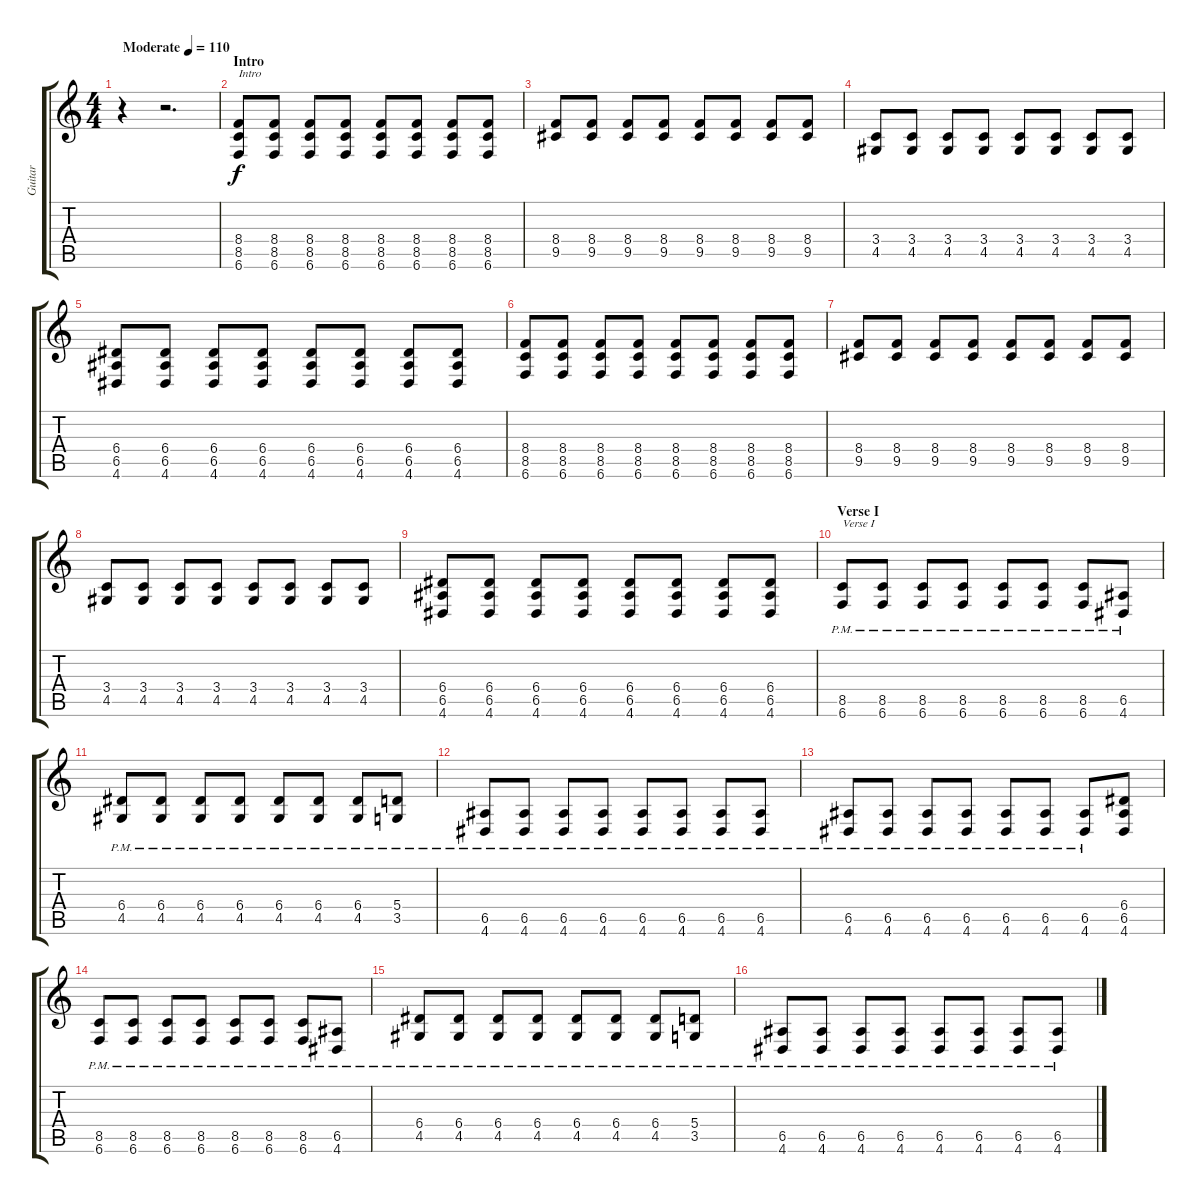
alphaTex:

\track ("Guitar" "Guitar") {instrument distortionguitar}
\staff {score tabs}
\tuning (B3 Gb3 D3 A2 E2 B1) {hide}
\ts (4 4)
\tempo (110 "Moderate")
\clef g2
\ks c
r.4{dy f instrument distortionguitar} r.2{d} |
\section ("" "Intro")
(8.4 8.5 6.6).8{txt "Intro"} (8.4 8.5 6.6).8 (8.4 8.5 6.6).8 (8.4 8.5 6.6).8 (8.4 8.5 6.6).8 (8.4 8.5 6.6).8 (8.4 8.5 6.6).8 (8.4 8.5 6.6).8 |
(8.4 9.5).8 (8.4 9.5).8 (8.4 9.5).8 (8.4 9.5).8 (8.4 9.5).8 (8.4 9.5).8 (8.4 9.5).8 (8.4 9.5).8 |
(3.4 4.5).8 (3.4 4.5).8 (3.4 4.5).8 (3.4 4.5).8 (3.4 4.5).8 (3.4 4.5).8 (3.4 4.5).8 (3.4 4.5).8 |
(6.4 6.5 4.6).8 (6.4 6.5 4.6).8 (6.4 6.5 4.6).8 (6.4 6.5 4.6).8 (6.4 6.5 4.6).8 (6.4 6.5 4.6).8 (6.4 6.5 4.6).8 (6.4 6.5 4.6).8 |
(8.4 8.5 6.6).8 (8.4 8.5 6.6).8 (8.4 8.5 6.6).8 (8.4 8.5 6.6).8 (8.4 8.5 6.6).8 (8.4 8.5 6.6).8 (8.4 8.5 6.6).8 (8.4 8.5 6.6).8 |
(8.4 9.5).8 (8.4 9.5).8 (8.4 9.5).8 (8.4 9.5).8 (8.4 9.5).8 (8.4 9.5).8 (8.4 9.5).8 (8.4 9.5).8 |
(3.4 4.5).8 (3.4 4.5).8 (3.4 4.5).8 (3.4 4.5).8 (3.4 4.5).8 (3.4 4.5).8 (3.4 4.5).8 (3.4 4.5).8 |
(6.4 6.5 4.6).8 (6.4 6.5 4.6).8 (6.4 6.5 4.6).8 (6.4 6.5 4.6).8 (6.4 6.5 4.6).8 (6.4 6.5 4.6).8 (6.4 6.5 4.6).8 (6.4 6.5 4.6).8 |
\section ("" "Verse I")
(8.5{pm} 6.6{pm}).8{txt "Verse I"} (8.5{pm} 6.6{pm}).8 (8.5{pm} 6.6{pm}).8 (8.5{pm} 6.6{pm}).8 (8.5{pm} 6.6{pm}).8 (8.5{pm} 6.6{pm}).8 (8.5{pm} 6.6{pm}).8 (6.5{pm} 4.6{pm}).8 |
(6.4{pm} 4.5{pm}).8 (6.4{pm} 4.5{pm}).8 (6.4{pm} 4.5{pm}).8 (6.4{pm} 4.5{pm}).8 (6.4{pm} 4.5{pm}).8 (6.4{pm} 4.5{pm}).8 (6.4{pm} 4.5{pm}).8 (5.4{pm} 3.5{pm}).8 |
(6.5{pm} 4.6{pm}).8 (6.5{pm} 4.6{pm}).8 (6.5{pm} 4.6{pm}).8 (6.5{pm} 4.6{pm}).8 (6.5{pm} 4.6{pm}).8 (6.5{pm} 4.6{pm}).8 (6.5{pm} 4.6{pm}).8 (6.5{pm} 4.6{pm}).8 |
(6.5{pm} 4.6{pm}).8 (6.5{pm} 4.6{pm}).8 (6.5{pm} 4.6{pm}).8 (6.5{pm} 4.6{pm}).8 (6.5{pm} 4.6{pm}).8 (6.5{pm} 4.6{pm}).8 (6.5{pm} 4.6{pm}).8 (6.4 6.5 4.6).8 |
(8.5{pm} 6.6{pm}).8 (8.5{pm} 6.6{pm}).8 (8.5{pm} 6.6{pm}).8 (8.5{pm} 6.6{pm}).8 (8.5{pm} 6.6{pm}).8 (8.5{pm} 6.6{pm}).8 (8.5{pm} 6.6{pm}).8 (6.5{pm} 4.6{pm}).8 |
(6.4{pm} 4.5{pm}).8 (6.4{pm} 4.5{pm}).8 (6.4{pm} 4.5{pm}).8 (6.4{pm} 4.5{pm}).8 (6.4{pm} 4.5{pm}).8 (6.4{pm} 4.5{pm}).8 (6.4{pm} 4.5{pm}).8 (5.4{pm} 3.5{pm}).8 |
(6.5{pm} 4.6{pm}).8 (6.5{pm} 4.6{pm}).8 (6.5{pm} 4.6{pm}).8 (6.5{pm} 4.6{pm}).8 (6.5{pm} 4.6{pm}).8 (6.5{pm} 4.6{pm}).8 (6.5{pm} 4.6{pm}).8 (6.5{pm} 4.6{pm}).8
